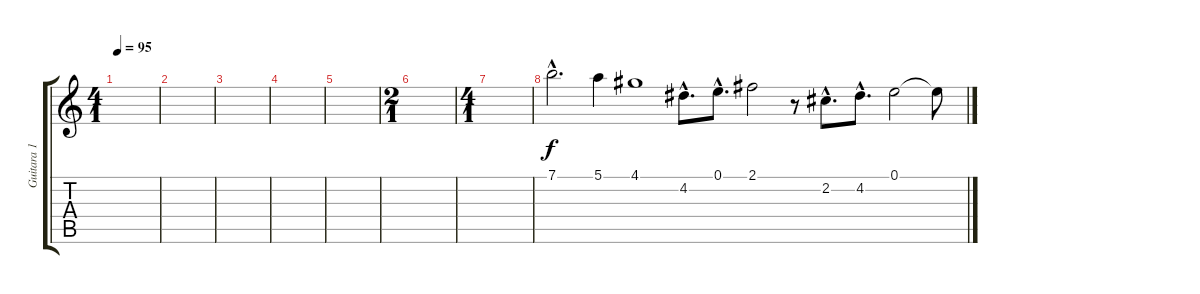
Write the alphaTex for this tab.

\track ("Guitara 1" "Guitara 1") {instrument distortionguitar}
\staff {score tabs}
\tuning (E4 B3 G3 D3 A2 E2) {hide}
\ts (4 1)
\tempo 95
\clef g2
\ks c
|
|
|
|
|
\ts (2 1)
|
\ts (4 1)
|
7.1{hac}.2{d} 5.1.4 4.1.1 4.2{hac}.8{d} 0.1{hac}.8{d} 2.1.2 r.8 2.2{hac}.8{d} 4.2{hac}.8{d} 0.1.2 0.1{t}.8
